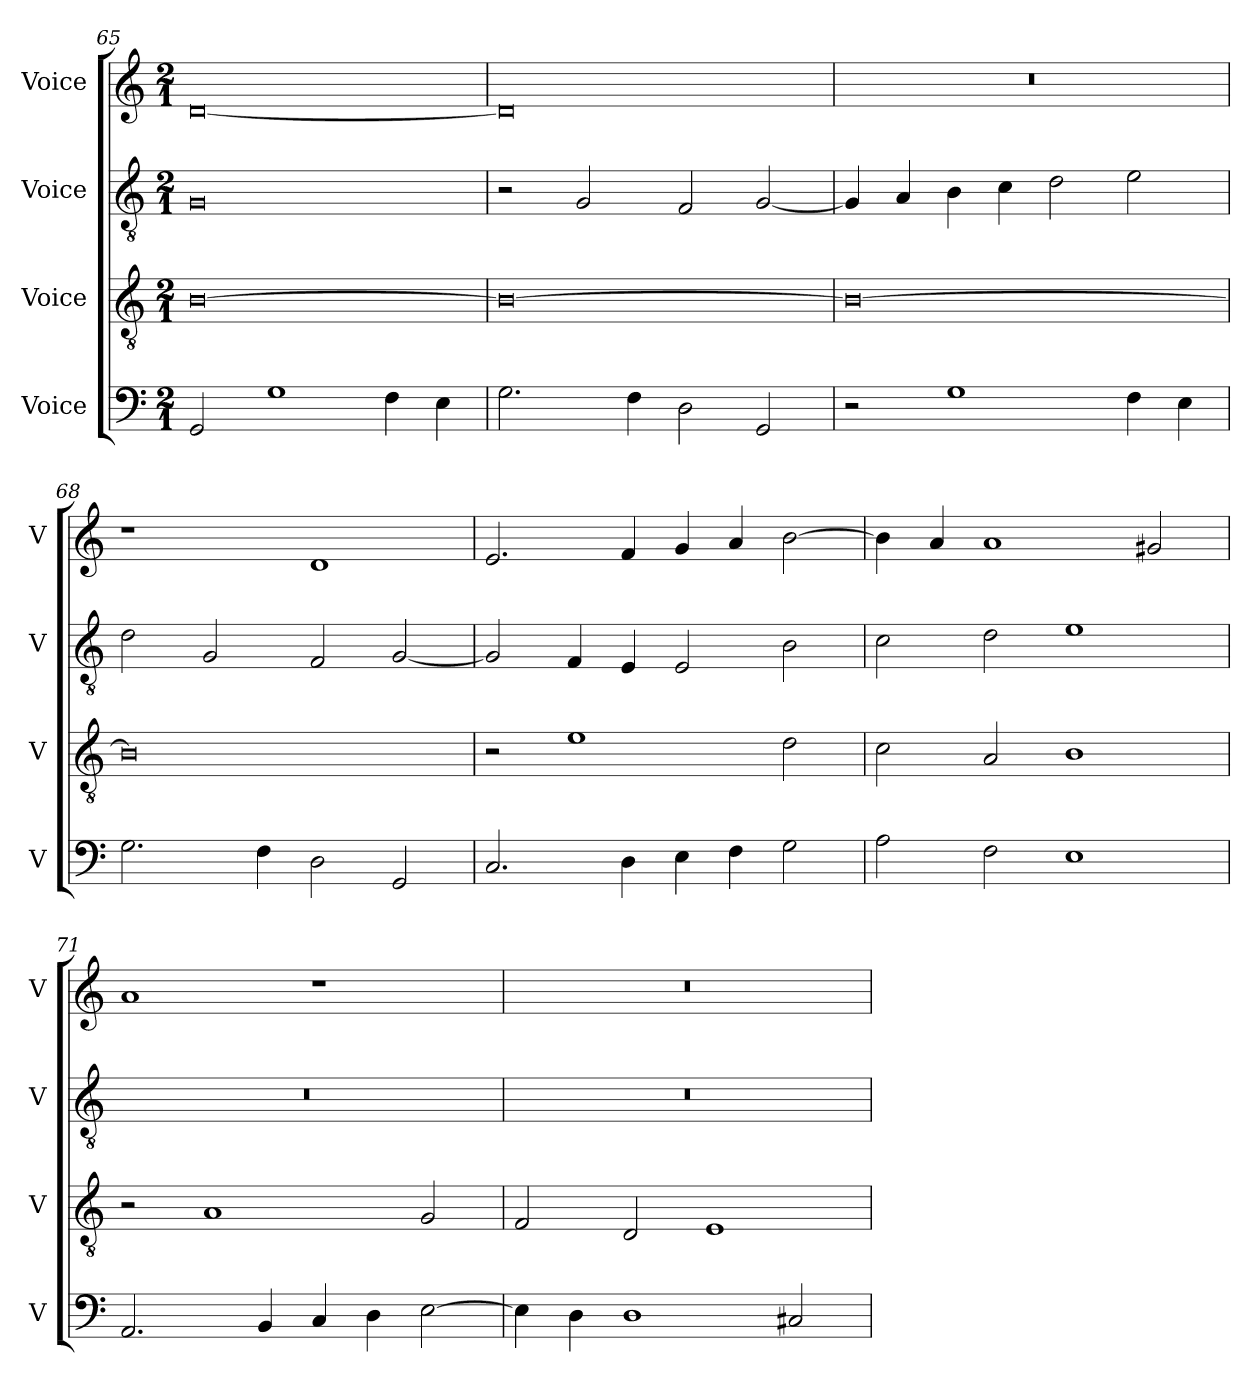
**kern	**kern	**kern	**kern
*part4	*part3	*part2	*part1
*staff4	*staff3	*staff2	*staff1
*I"Voice	*I"Voice	*I"Voice	*I"Voice
*I'V	*I'V	*I'V	*I'V
*clefF4	*clefGv2	*clefGv2	*clefG2
*k[]	*k[]	*k[]	*k[]
*M2/1	*M2/1	*M2/1	*M2/1
=65	=65	=65	=65
2GG/	[0B	0G	[0d
1G	.	.	.
4F\	.	.	.
4E\	.	.	.
!!LO:LB:g=z
=66	=66	=66	=66
2.G\	0B_	2r	0d]
.	.	2G/	.
4F\	.	.	.
2D\	.	2F/	.
2GG/	.	[2G/	.
=67	=67	=67	=67
2r	0B_	4G/]	0r
.	.	4A/	.
1G	.	4B\	.
.	.	4c\	.
.	.	2d\	.
4F\	.	2e\	.
4E\	.	.	.
=68	=68	=68	=68
2.G\	0B]	2d\	1r
.	.	2G/	.
4F\	.	.	.
2D\	.	2F/	1d
2GG/	.	[2G/	.
!!LO:LB:g=z
=69	=69	=69	=69
2.C/	2r	2G/]	2.e/
.	1e	4F/	.
4D\	.	4E/	4f/
4E\	.	2E/	4g/
4F\	.	.	4a/
2G\	2d\	2B\	[2b\
=70	=70	=70	=70
2A\	2c\	2c\	4b\]
.	.	.	4a/
2F\	2A/	2d\	1a
1E	1B	1e	.
.	.	.	2g#X/
=71	=71	=71	=71
2.AA/	2r	0r	1a
.	1A	.	.
4BB/	.	.	.
4C/	.	.	1r
4D\	.	.	.
[2E\	2G/	.	.
!!LO:LB:g=z
=72	=72	=72	=72
4E\]	2F/	0r	0r
4D\	.	.	.
1D	2D/	.	.
.	1E	.	.
2C#X/	.	.	.
=	=	=	=
*-	*-	*-	*-
